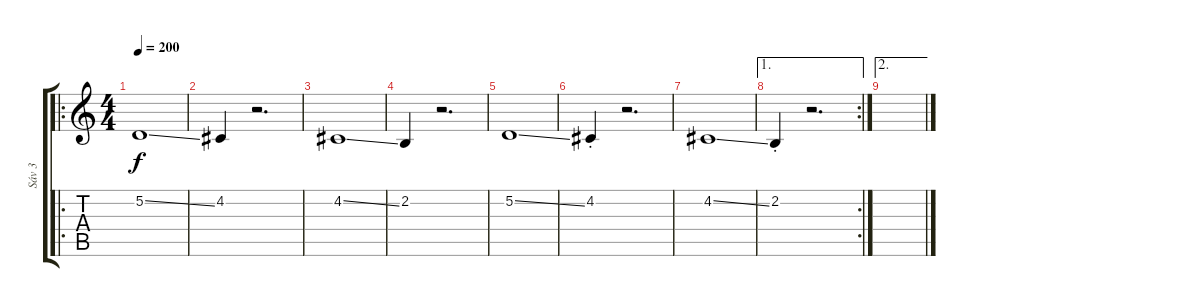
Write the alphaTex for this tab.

\track ("Sáv 3" "Sáv 3") {instrument stringensemble1}
\staff {score tabs}
\tuning (D4 A3 F3 C3 G2 D2) {hide}
\ro
\ts (4 4)
\tempo 200
\clef g2
\ks c
5.2{ss}.1{dy f volume 16} |
4.2.4 r.2{d} |
4.2{ss}.1 |
2.2.4 r.2{d} |
5.2{ss}.1{volume 16} |
4.2{st}.4 r.2{d} |
4.2{ss}.1 |
\ae 1
\rc 2
2.2{st}.4 r.2{d} |
\ae 2
